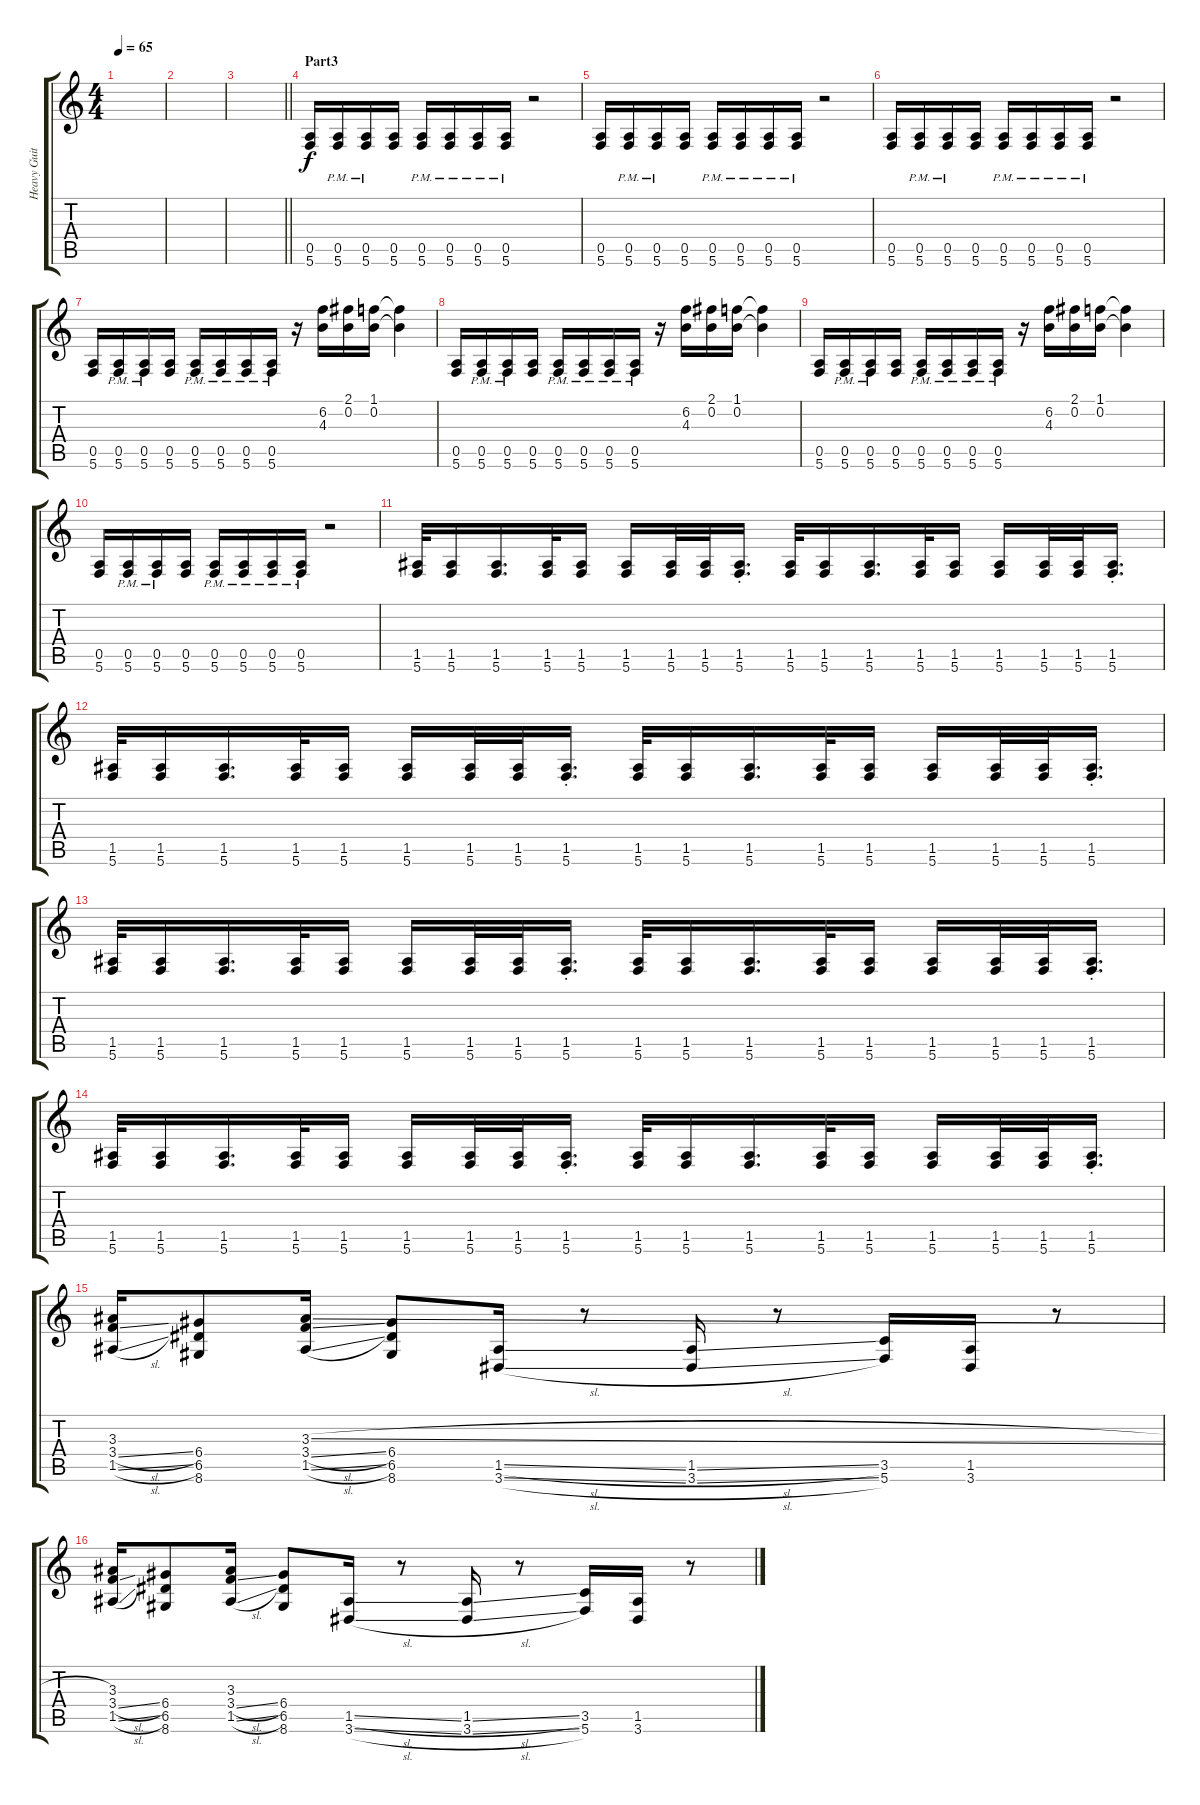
\track ("Heavy Guitar" "Heavy Guit") {instrument distortionguitar}
\staff {score tabs}
\tuning (E4 B3 G3 D3 A2 C2) {hide}
\ts (4 4)
\tempo 65
\clef g2
\ks c
|
|
\barLineRight lightlight
|
\section ("" "Part3")
(0.5 5.6).16 (0.5 5.6{pm}).16 (0.5 5.6{pm}).16 (0.5 5.6).16 (0.5 5.6{pm}).16 (0.5 5.6{pm}).16 (0.5 5.6{pm}).16 (0.5 5.6{pm}).16 r.2 |
(0.5 5.6).16 (0.5 5.6{pm}).16 (0.5 5.6{pm}).16 (0.5 5.6).16 (0.5 5.6{pm}).16 (0.5 5.6{pm}).16 (0.5 5.6{pm}).16 (0.5 5.6{pm}).16 r.2 |
(0.5 5.6).16 (0.5 5.6{pm}).16 (0.5 5.6{pm}).16 (0.5 5.6).16 (0.5 5.6{pm}).16 (0.5 5.6{pm}).16 (0.5 5.6{pm}).16 (0.5 5.6{pm}).16 r.2 |
(0.5 5.6).16 (0.5 5.6{pm}).16 (0.5 5.6{pm}).16 (0.5 5.6).16 (0.5 5.6{pm}).16 (0.5 5.6{pm}).16 (0.5 5.6{pm}).16 (0.5 5.6{pm}).16 r.16 (6.2 4.3).16 (2.1 0.2).16 (1.1 0.2).16 (1.1{t} 0.2{t}).4 |
(0.5 5.6).16 (0.5 5.6{pm}).16 (0.5 5.6{pm}).16 (0.5 5.6).16 (0.5 5.6{pm}).16 (0.5 5.6{pm}).16 (0.5 5.6{pm}).16 (0.5 5.6{pm}).16 r.16 (6.2 4.3).16 (2.1 0.2).16 (1.1 0.2).16 (1.1{t} 0.2{t}).4 |
(0.5 5.6).16 (0.5 5.6{pm}).16 (0.5 5.6{pm}).16 (0.5 5.6).16 (0.5 5.6{pm}).16 (0.5 5.6{pm}).16 (0.5 5.6{pm}).16 (0.5 5.6{pm}).16 r.16 (6.2 4.3).16 (2.1 0.2).16 (1.1 0.2).16 (1.1{t} 0.2{t}).4 |
(0.5 5.6).16 (0.5 5.6{pm}).16 (0.5 5.6{pm}).16 (0.5 5.6).16 (0.5 5.6{pm}).16 (0.5 5.6{pm}).16 (0.5 5.6{pm}).16 (0.5 5.6{pm}).16 r.2 |
(1.5 5.6).32 (1.5 5.6).16 (1.5 5.6).16{d} (1.5 5.6).32 (1.5 5.6).16 (1.5 5.6).16 (1.5 5.6).32 (1.5 5.6).32 (1.5{st} 5.6{st}).16{d} (1.5 5.6).32 (1.5 5.6).16 (1.5 5.6).16{d} (1.5 5.6).32 (1.5 5.6).16 (1.5 5.6).16 (1.5 5.6).32 (1.5 5.6).32 (1.5{st} 5.6{st}).16{d} |
(1.5 5.6).32 (1.5 5.6).16 (1.5 5.6).16{d} (1.5 5.6).32 (1.5 5.6).16 (1.5 5.6).16 (1.5 5.6).32 (1.5 5.6).32 (1.5{st} 5.6{st}).16{d} (1.5 5.6).32 (1.5 5.6).16 (1.5 5.6).16{d} (1.5 5.6).32 (1.5 5.6).16 (1.5 5.6).16 (1.5 5.6).32 (1.5 5.6).32 (1.5{st} 5.6{st}).16{d} |
(1.5 5.6).32 (1.5 5.6).16 (1.5 5.6).16{d} (1.5 5.6).32 (1.5 5.6).16 (1.5 5.6).16 (1.5 5.6).32 (1.5 5.6).32 (1.5{st} 5.6{st}).16{d} (1.5 5.6).32 (1.5 5.6).16 (1.5 5.6).16{d} (1.5 5.6).32 (1.5 5.6).16 (1.5 5.6).16 (1.5 5.6).32 (1.5 5.6).32 (1.5{st} 5.6{st}).16{d} |
(1.5 5.6).32 (1.5 5.6).16 (1.5 5.6).16{d} (1.5 5.6).32 (1.5 5.6).16 (1.5 5.6).16 (1.5 5.6).32 (1.5 5.6).32 (1.5{st} 5.6{st}).16{d} (1.5 5.6).32 (1.5 5.6).16 (1.5 5.6).16{d} (1.5 5.6).32 (1.5 5.6).16 (1.5 5.6).16 (1.5 5.6).32 (1.5 5.6).32 (1.5{st} 5.6{st}).16{d} |
(3.3 3.4{sl} 1.5{sl}).16 (6.4 6.5 8.6).8 (3.3{sl} 3.4{sl} 1.5{sl}).16 (6.4 6.5 8.6).8 (1.5{sl} 3.6{sl}).16 r.8 (1.5{sl} 3.6{sl}).16 r.8 (3.5 5.6).16 (1.5 3.6).16 r.8 |
(3.3 3.4{sl} 1.5{sl}).16 (6.4 6.5 8.6).8 (3.3{sl} 3.4{sl} 1.5{sl}).16 (6.4 6.5 8.6).8 (1.5{sl} 3.6{sl}).16 r.8 (1.5{sl} 3.6{sl}).16 r.8 (3.5 5.6).16 (1.5 3.6).16 r.8
